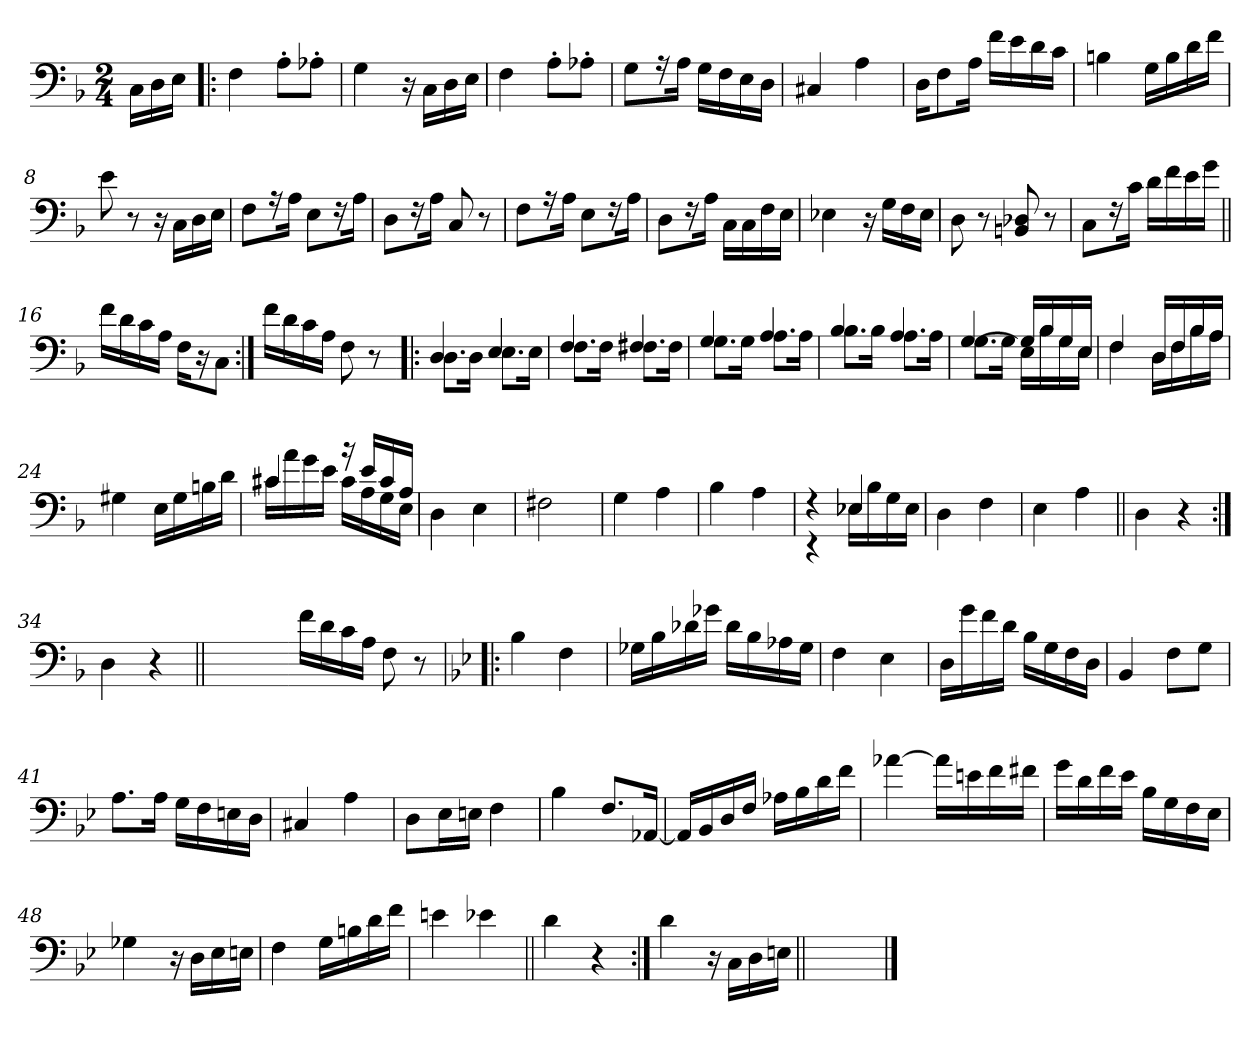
**kern
*part1
*staff1
*clefF4
*k[b-]
*F:
*M2/4
=
16C\LL
16D\
16E\JJ
=1!|:
4F\
8A'>\L
8A-X'>\J
=2
4G\
16r
16C\LL
16D\
16E\JJ
=3
4F\
8A'>\L
8A-X'>\J
=4
8G\L
16r
16A\Jk
16G\LL
16F\
16E\
16D\JJ
!!LO:LB:g=z
=5
4C#X/
4A\
=6
16D\KL
8F\
16A\Jk
16f\LL
16e\
16d\
16c\JJ
=7
4Bn\
16G\LL
16B\
16d\
16f\JJ
=8
8e\
8r
16r
16C\LL
16D\
16E\JJ
!!LO:LB:g=z
=9
8F\L
16r
16A\Jk
8E\L
16r
16A\Jk
=10
8D\L
16r
16A\Jk
8C/
8r
=11
8F\L
16r
16A\Jk
8E\L
16r
16A\Jk
=12
8D\L
16r
16A\Jk
16C\LL
16C\
16F\
16E\JJ
!!LO:LB:g=z
=13
4E-X\
16r
16G\LL
16F\
16E-\JJ
=14
8D\
8r
8BBn/ 8D-X/
8r
=15
8C\L
16r
16c\Jk
16d\LL
16f\
16e\
16g\JJ
=16||
16f\LL
16d\
16c\
16A\JJ
16F\KL
16r
8C\J
!!LO:LB:g=z
=17:|!
16f\LL
16d\
16c\
16A\JJ
8F\
8r
=18!|:
*^
4D/	8.D\L
.	16D\Jk
4E/	8.E\L
.	16E\Jk
=19	=19
4F/	8.F\L
.	16F\Jk
4F#X/	8.F#\L
.	16F#\Jk
=20	=20
4G/	8.G\L
.	16G\Jk
4A/	8.A\L
.	16A\Jk
!!LO:LB:g=z	!!
=21	=21
4B-/	8.B-\L
.	16B-\Jk
4A/	8.A\L
.	16A\Jk
=22	=22
[>4G/	8.G\L
.	16G\Jk
16G/LL]	16E\LL
16B-/	16B-\
16G/	16G\
16E/JJ	16E\JJ
=23	=23
4F/	4F\
16D/LL	16D\LL
16F/	16F\
16B-/	16B-\
16A/JJ	16A\JJ
*v	*v
=24
4G#X\
16E\LL
16G#\
16Bn\
16d\JJ
!!LO:LB:g=z
=25
*^
4c#X/	16c#X\LL
.	16a\
.	16g\
.	16e\JJ
16rb	16c#\LL
16e/LL	16A\
16c#/	16G\
16A/JJ	16E\JJ
*v	*v
=26
4D\
4E\
=27
2F#X\
=28
4G\
4A\
!!LO:LB:g=z
=29
4B-\
4A\
=30
*^
4rF	4rEE
4E-X/	16E-X\LL
.	16B-\
.	16G\
.	16E-\JJ
*v	*v
=31
4D\
4F\
=32
4E\
4A\
!!LO:LB:g=z
=33||
4D\
4r
=34:|!
4D\
4r
=34X1||
*stria0
2ryy
!!LO:PB:g=z
=35-
*stria5
16f\LL
16d\
16c\
16A\JJ
8F\
8r
=36!|:
*k[b-e-]
*B-:
4B-\
4F\
=37
16G-X\LL
16B-\
16d-X\
16g-X\JJ
16d-\LL
16B-\
16A-X\
16G-\JJ
=38
4F\
4E-\
!!LO:LB:g=z
=39
16D\LL
16g\
16f\
16d\JJ
16B-\LL
16G\
16F\
16D\JJ
=40
4BB-/
8F\L
8G\J
=41
8.A\L
16A\Jk
16G\LL
16F\
16En\
16D\JJ
=42
4C#X/
4A\
!!LO:LB:g=z
=43
8D\L
16E-\L
16En\JJ
4F\
=44
4B-\
8.F/L
[16AA-X/Jk
=45
16AA-/LL]
16BB-/
16D/
16F/JJ
16A-X\LL
16B-\
16d\
16f\JJ
=46
[4a-X\
16a-\LL]
16en\
16f\
16f#X\JJ
!!LO:LB:g=z
=47
16g\LL
16d\
16f\
16e-\JJ
16B-\LL
16G\
16F\
16E-\JJ
=48
4G-X\
16r
16D\LL
16E-\
16En\JJ
=49
4F\
16G\LL
16Bn\
16d\
16f\JJ
=50
4en\
4e-X\
!!LO:LB:g=z
=51||
4d\
4r
=52:|!
4d\
16r
16C\LL
16D\
16En\JJ
=53||
*stria0
2ryy
==
*-
